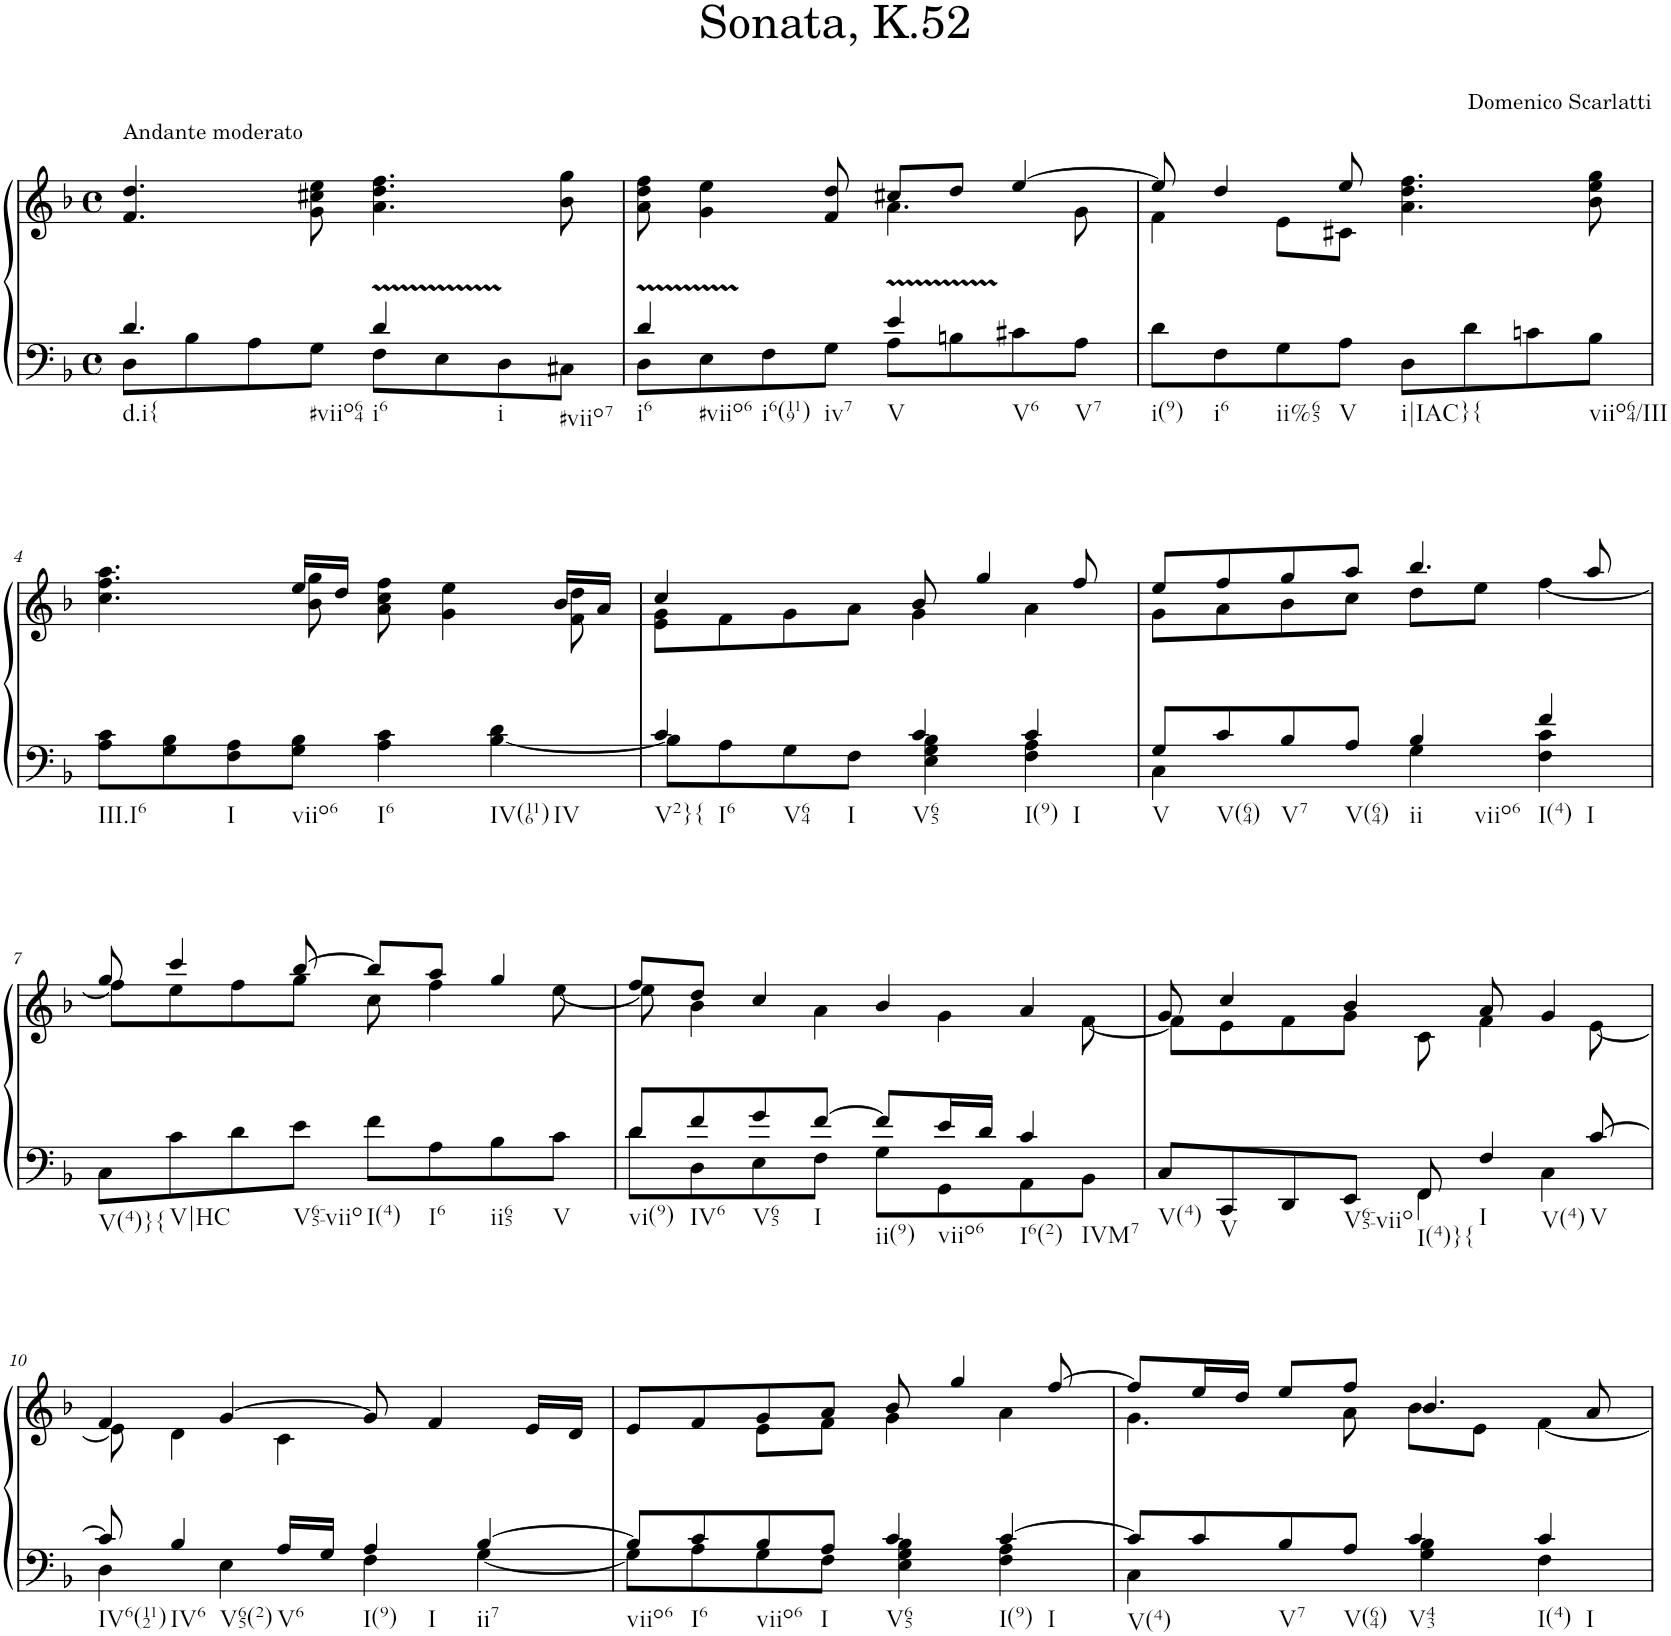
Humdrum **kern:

**kern	**kern
*part1	*part1
*staff2	*staff1
*I"Piano	*
*I'Pno.	*
*clefF4	*clefG2
*k[b-]	*k[b-]
*M4/4	*M4/4
*met(c)	*met(c)
=1	=1
*^	*
!	!	!LO:TX:a:t=Andante moderato
!LO:TX:b:t=d.i{	!	!
4.d/	8D\L	4.f/ 4.dd/
.	8B-\	.
.	8A\	.
!LO:TX:b:t=#viio64	!	!
8ryy	8G\J	8g\ 8cc#X\ 8ee\
!LO:TX:b:t=i6	!	!
4d/	8F\L	4.a\ 4.dd\ 4.ff\
.	8E\	.
!LO:TX:b:t=i	!	!
!LO:TX:b:t=#viio7	!	!
4ryy	8D\	.
.	8C#X\J	8b-\ 8gg\
=2	=2	=2
*	*	*^
!LO:TX:b:t=i6	!	!	!
!LO:TX:b:t=#viio6	!	!	!
4d/	8D\L	8a\ 8dd\ 8ff\	2ryy
.	8E\	4g\ 4ee\	.
!LO:TX:b:t=i6(119)	!	!	!
!LO:TX:b:t=iv7	!	!	!
4ryy	8F\	.	.
.	8G\J	8f/ 8dd/	.
!LO:TX:b:t=V	!	!	!
4e/	8A\L	8cc#X/L	4.a\
.	8Bn\	8dd/J	.
!LO:TX:b:t=V6	!	!	!
!LO:TX:b:t=V7	!	!	!
4ryy	8c#X\	[4ee/	.
.	8A\J	.	8g\
=3	=3	=3	=3
!LO:TX:b:t=i(9)	!	!	!
*v	*v	*	*
8d\L	8ee/]	4f\
!LO:TX:b:t=i6	!	!
8F\	4dd/	.
!LO:TX:b:t=ii%65	!	!
8G\	.	8e\L
!LO:TX:b:t=V	!	!
8A\J	8ee/	8c#X\J
!LO:TX:b:t=i|IAC}{	!	!
8D\L	4.a\ 4.dd\ 4.ff\	2ryy
8d\	.	.
8cn\	.	.
!LO:TX:b:t=viio64/III	!	!
8B-\J	8b-\ 8ee\ 8gg\	.
!!LO:LB:g=z	!!
=4	=4	=4
!LO:TX:b:t=III.I6	!	!
8A\ 8c\L	4.cc\ 4.ff\ 4.aa\	4.ryy
8G\ 8B-\	.	.
!LO:TX:b:t=I	!	!
8F\ 8A\	.	.
!LO:TX:b:t=viio6	!	!
8G\ 8B-\J	16ee/LL	8b-\ 8gg\
.	16dd/JJ	.
!LO:TX:b:t=I6	!	!
4A\ 4c\	8a\ 8cc\ 8ff\	4.ryy
.	4g\ 4ee\	.
!LO:TX:b:t=IV(116)	!	!
!LO:TX:b:t=IV	!	!
[4B-\ 4d\	.	.
.	16b-/LL	8f\ 8dd\
.	16a/JJ	.
=5	=5	=5
*^	*	*
!LO:TX:b:t=V2}{	!	!	!
!LO:TX:b:t=I6	!	!	!
4c/	8B-\L]	4cc/	8e\ 8g\L
.	8A\	.	8f\
!LO:TX:b:t=V64	!	!	!
!LO:TX:b:t=I	!	!	!
4ryy	8G\	4ryy	8g\
.	8F\J	.	8a\J
!LO:TX:b:t=V65	!	!	!
4E\ 4G\ 4B-\	4c/	8b-/	4g\
.	.	4gg/	.
!LO:TX:b:t=I(9)	!	!	!
!LO:TX:b:t=I	!	!	!
4c/	4F\ 4A\	.	4a\
.	.	8ff/	.
=6	=6	=6	=6
!LO:TX:b:t=V	!	!	!
8G/L	4C\	8ee/L	8g\L
!LO:TX:b:t=V(64)	!	!	!
8c/	.	8ff/	8a\
!LO:TX:b:t=V7	!	!	!
8B-/	4ryy	8gg/	8b-\
!LO:TX:b:t=V(64)	!	!	!
8A/J	.	8aa/J	8cc\J
!LO:TX:b:t=ii	!	!	!
!LO:TX:b:t=viio6	!	!	!
4B-/	4G\	4.bb-/	8dd\L
.	.	.	8ee\J
!LO:TX:b:t=I(4)	!	!	!
!LO:TX:b:t=I	!	!	!
4f/	4F\ 4c\	.	[4ff\
.	.	8aa/	.
*v	*v	*	*
!!LO:LB:g=z	!!
=7	=7	=7
!LO:TX:b:t=V(4)}{	!	!
8C\L	8gg/	8ff\L]
!LO:TX:b:t=V|HC	!	!
8c\	4ccc/	8ee\
8d\	.	8ff\
!LO:TX:b:t=V65-viio	!	!
8e\J	[8bb-/	8gg\J
!LO:TX:b:t=I(4)	!	!
8f\L	8bb-/L]	8cc\
!LO:TX:b:t=I6	!	!
8A\	8aa/J	4ff\
!LO:TX:b:t=ii65	!	!
8B-\	4gg/	.
!LO:TX:b:t=V	!	!
8c\J	.	[8ee\
=8	=8	=8
*^	*	*
!LO:TX:b:t=vi(9)	!	!	!
8d/L	8d\L	8ff/L	8ee\]
!LO:TX:b:t=IV6	!	!	!
8f/	8D\	8dd/J	4b-\
!LO:TX:b:t=V65	!	!	!
8g/	8E\	4cc/	.
!LO:TX:b:t=I	!	!	!
[8f/J	8F\J	.	4a\
!LO:TX:b:t=ii(9)	!	!	!
8f/L]	8G\L	4b-/	.
!LO:TX:b:t=viio6	!	!	!
16e/L	8GG\	.	4g\
16d/JJ	.	.	.
!LO:TX:b:t=I6(2)	!	!	!
!LO:TX:b:t=IVM7	!	!	!
4c/	8AA\	4a/	.
.	8BB-\J	.	[8f\
=9	=9	=9	=9
!LO:TX:b:t=V(4)	!	!	!
8C/L	2ryy	8g/	8f\L]
!LO:TX:b:t=V	!	!	!
8CC/	.	4cc/	8e\
8DD/	.	.	8f\
!LO:TX:b:t=V65-viio	!	!	!
8EE/J	.	4b-/	8g\J
!LO:TX:b:t=I(4)}{	!	!	!
8FF/	4FF\	.	8c\
!LO:TX:b:t=I	!	!	!
!LO:TX:b:t=V(4)	!	!	!
4F/	.	8a/	4f\
.	4C\	4g/	.
!LO:TX:b:t=V	!	!	!
[8c/	.	.	[8e\
!!LO:LB:g=z	!!
=10	=10	=10	=10
!LO:TX:b:t=IV6(112)	!	!	!
8c/]	4D\	4f/	8e\]
!LO:TX:b:t=IV6	!	!	!
!LO:TX:b:t=V65(2)	!	!	!
4B-/	.	.	4d\
.	4E\	[4g/	.
!LO:TX:b:t=V6	!	!	!
16A/LL	.	.	4c\
16G/JJ	.	.	.
!LO:TX:b:t=I(9)	!	!	!
!LO:TX:b:t=I	!	!	!
4A/	4F\	8g/]	.
.	.	4f/	4.ryy
!LO:TX:b:t=ii7	!	!	!
[4B-/	[4G\	.	.
.	.	16e/LL	.
.	.	16d/JJ	.
=11	=11	=11	=11
!LO:TX:b:t=viio6	!	!	!
8B-/L]	8G\L]	8e/L	4ryy
!LO:TX:b:t=I6	!	!	!
8c/	8A\	8f/	.
!LO:TX:b:t=viio6	!	!	!
8B-/	8G\	8g/	8e\L
!LO:TX:b:t=I	!	!	!
8A/J	8F\J	8a/J	8f\J
!LO:TX:b:t=V65	!	!	!
4c/	4E\ 4G\ 4B-\	8b-/	4g\
.	.	4gg/	.
!LO:TX:b:t=I(9)	!	!	!
!LO:TX:b:t=I	!	!	!
[4c/	4F\ 4A\	.	4a\
.	.	[8ff/	.
=12	=12	=12	=12
!LO:TX:b:t=V(4)	!	!	!
8c/L]	4C\	8ff/L]	4.g\
8c/	.	16ee/L	.
.	.	16dd/JJ	.
!LO:TX:b:t=V7	!	!	!
8B-/	4ryy	8ee/L	.
!LO:TX:b:t=V(64)	!	!	!
8A/J	.	8ff/J	8a\
!LO:TX:b:t=V43	!	!	!
4c/	4G\ 4B-\	4.b-/	8b-\L
.	.	.	8e\J
!LO:TX:b:t=I(4)	!	!	!
!LO:TX:b:t=I	!	!	!
4c/	4F\	.	[4f\
.	.	8a/	.
*v	*v	*	*
*	*v	*v
=	=
*-	*-
